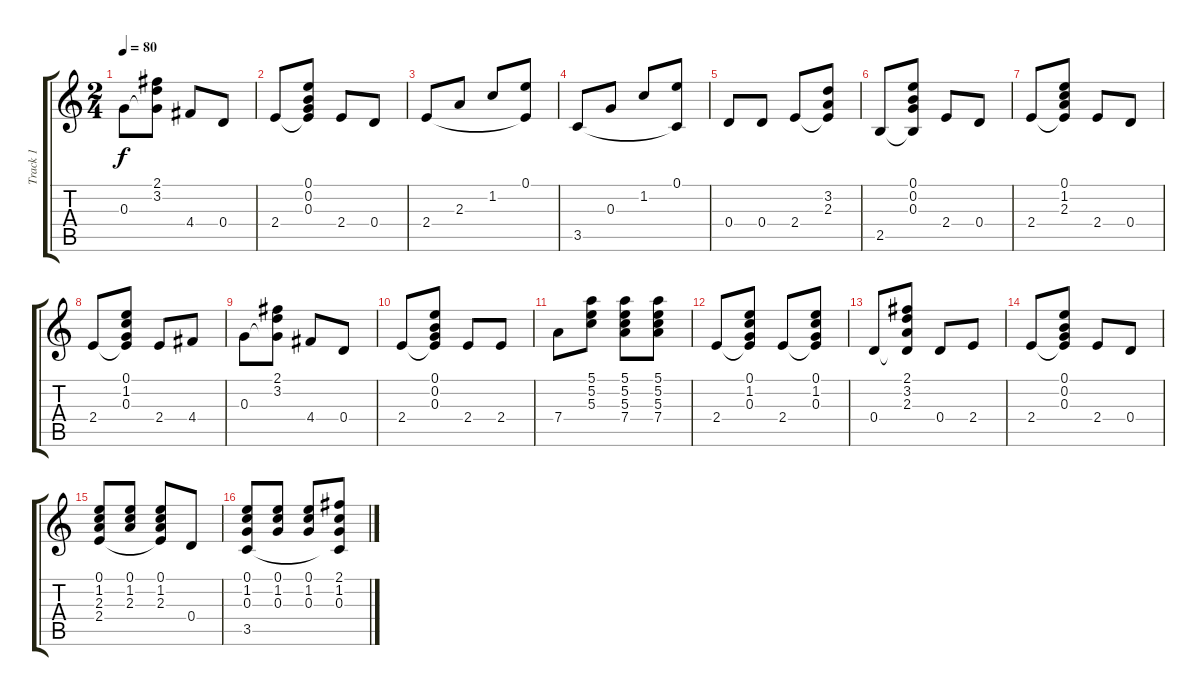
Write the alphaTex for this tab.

\track ("Track 1" "Track 1") {instrument acousticguitarnylon}
\staff {score tabs}
\tuning (E4 B3 G3 D3 A2 E2) {hide}
\ts (2 4)
\tempo 80
\clef g2
\ks aminor
0.3.8{dy f} (2.1 3.2 0.3{t}).8 4.4.8 0.4.8 |
2.4.8 (0.1 0.2 0.3 2.4{t}).8 2.4.8 0.4.8 |
2.4.8 2.3.8 1.2.8 (0.1 2.4{t}).8 |
3.5.8 0.3.8 1.2.8 (0.1 3.5{t}).8 |
0.4.8 0.4.8 2.4.8 (3.2 2.3 2.4{t}).8 |
2.5.8 (0.1 0.2 0.3 2.5{t}).8 2.4.8 0.4.8 |
2.4.8 (0.1 1.2 2.3 2.4{t}).8 2.4.8 0.4.8 |
2.4.8 (0.1 1.2 0.3 2.4{t}).8 2.4.8 4.4.8 |
0.3.8 (2.1 3.2 0.3{t}).8 4.4.8 0.4.8 |
2.4.8 (0.1 0.2 0.3 2.4{t}).8 2.4.8 2.4.8 |
7.4.8 (5.1 5.2 5.3).8 (5.1 5.2 5.3 7.4).8 (5.1 5.2 5.3 7.4).8 |
2.4.8 (0.1 1.2 0.3 2.4{t}).8 2.4.8 (0.1 1.2 0.3 2.4{t}).8 |
0.4.8 (2.1 3.2 2.3 0.4{t}).8 0.4.8 2.4.8 |
2.4.8 (0.1 0.2 0.3 2.4{t}).8 2.4.8 0.4.8 |
(0.1 1.2 2.3 2.4).8 (0.1 1.2 2.3).8 (0.1 1.2 2.3 2.4{t}).8 0.4.8 |
(0.1 1.2 0.3 3.5).8 (0.1 1.2 0.3).8 (0.1 1.2 0.3).8 (2.1 1.2 0.3 3.5{t}).8
